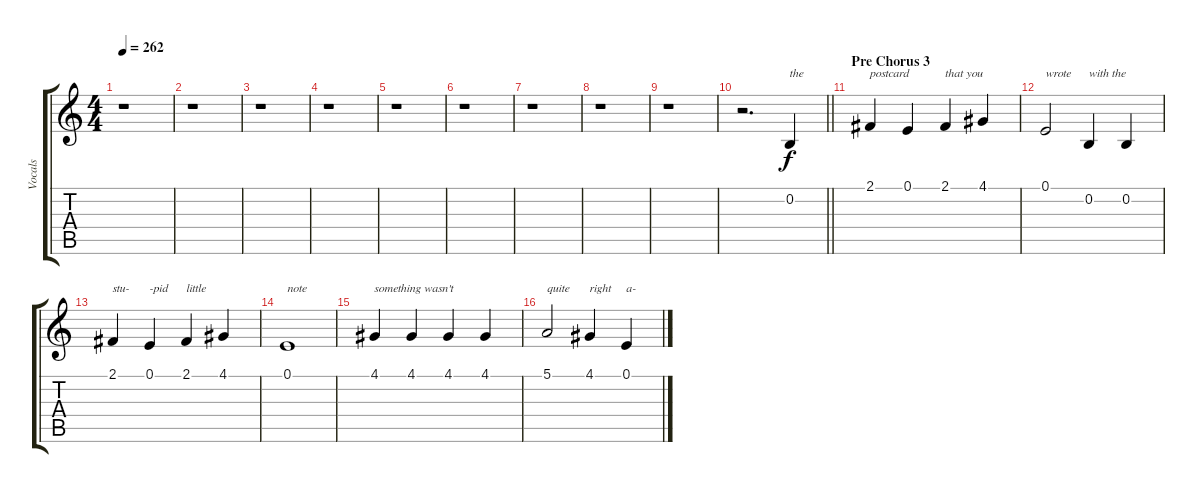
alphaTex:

\track ("Vocals" "Vocals") {instrument recorder}
\staff {score tabs}
\tuning (E4 B3 G3 D3 A2 E2) {hide}
\ts (4 4)
\tempo 262
\clef g2
\ks c
r.1{dy f} |
r.1 |
r.1 |
r.1 |
r.1 |
r.1 |
r.1 |
r.1 |
r.1 |
\barLineRight lightlight
r.2{d} 0.2.4{txt "the"} |
\section ("" "Pre Chorus 3")
2.1.4{txt "postcard"} 0.1.4 2.1.4{txt "that you"} 4.1.4 |
0.1.2{txt "wrote"} 0.2.4{txt "with the"} 0.2.4 |
2.1.4{txt "stu-"} 0.1.4{txt "-pid"} 2.1.4{txt "little"} 4.1.4 |
0.1.1{txt "note"} |
4.1.4{txt "something wasn't"} 4.1.4 4.1.4 4.1.4 |
5.1.2{txt "quite"} 4.1.4{txt "right"} 0.1.4{txt "a-"}
